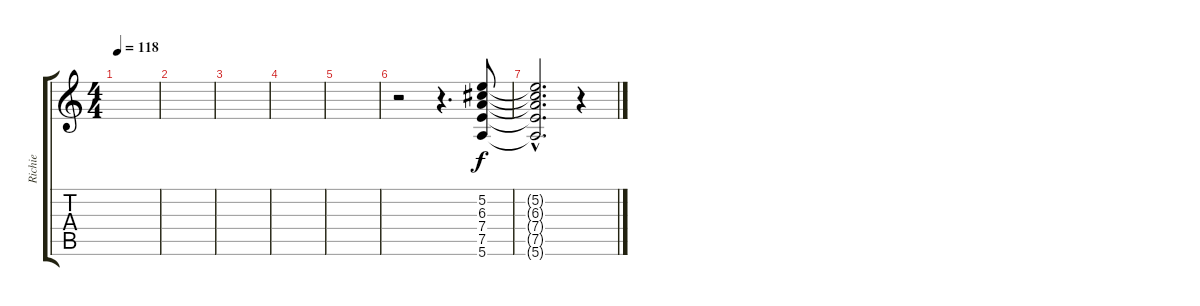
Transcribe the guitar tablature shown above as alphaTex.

\track ("Richie" "Richie") {instrument overdrivenguitar}
\staff {score tabs}
\tuning (E4 B3 G3 D3 A2 E2) {hide}
\ts (4 4)
\tempo 118
\clef g2
\ks c
|
|
|
|
|
r.2 r.4{d} (5.2 6.3 7.4 7.5 5.6).8 |
(5.2{hac t} 6.3{hac t} 7.4{hac t} 7.5{hac t} 5.6{hac t}).2{d} r.4
